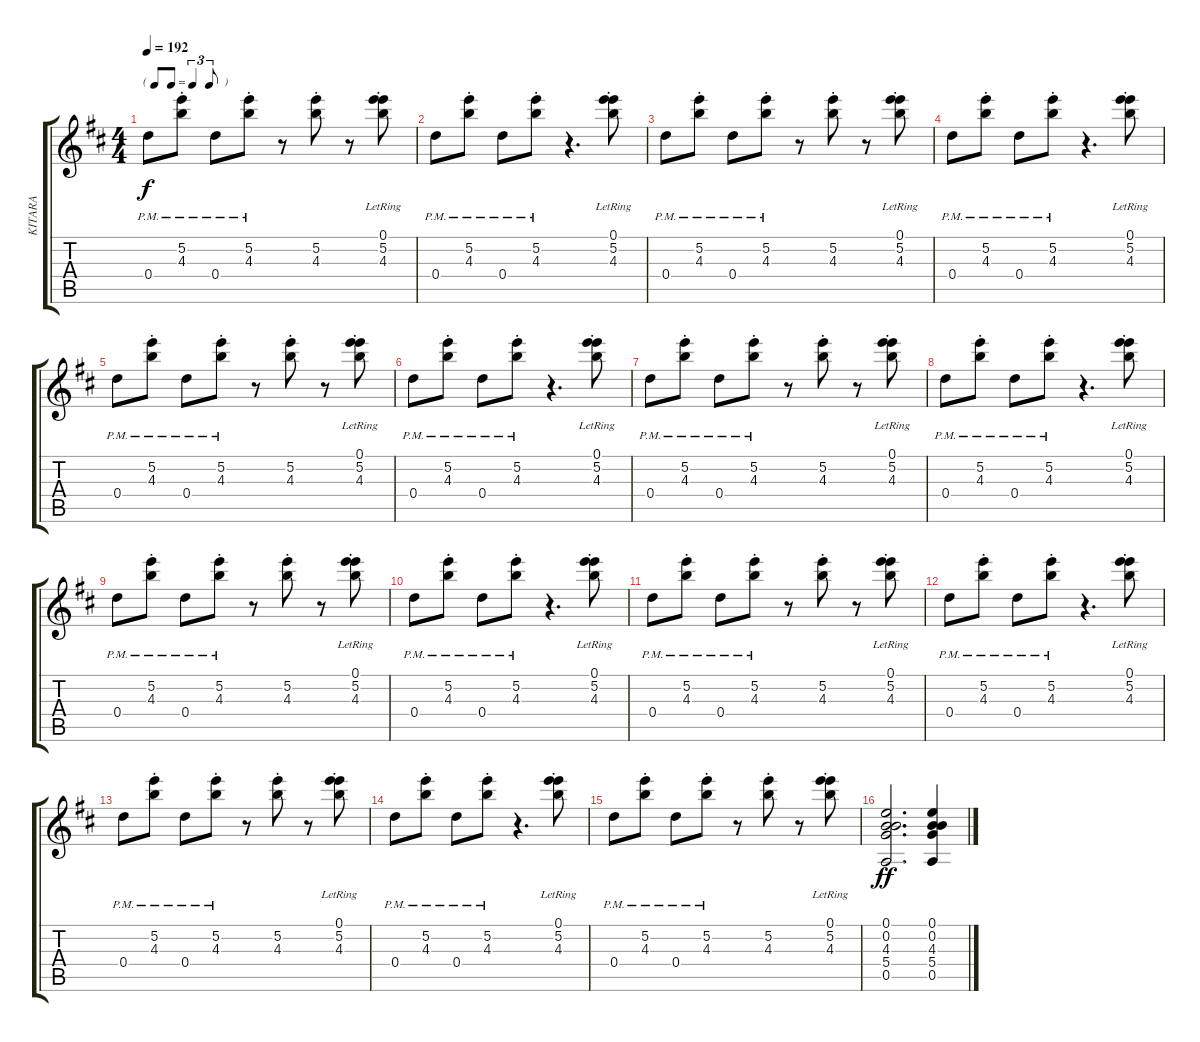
\track ("KITARA" "KITARA") {instrument electricguitarmuted}
\staff {score tabs}
\tuning (E4 B3 G3 D3 A2 E2) {hide}
\ts (4 4)
\tf triplet8th
\tempo 192
\clef g2
\ks d
0.4{pm}.8{ot 8vb dy f} (5.2{pm st} 4.3{pm}).8{ot 8vb} 0.4{pm}.8{ot 8vb} (5.2{pm st} 4.3{pm}).8{ot 8vb} r.8 (5.2{st} 4.3).8{ot 8vb} r.8 (0.1{st lr} 5.2{st lr} 4.3{lr}).8{ot 8vb} |
0.4{pm}.8{ot 8vb} (5.2{pm st} 4.3{pm}).8{ot 8vb} 0.4{pm}.8{ot 8vb} (5.2{pm st} 4.3{pm}).8{ot 8vb} r.4{d} (0.1{lr} 5.2{st lr} 4.3{lr}).8{ot 8vb} |
0.4{pm}.8{ot 8vb} (5.2{pm st} 4.3{pm}).8{ot 8vb} 0.4{pm}.8{ot 8vb} (5.2{pm st} 4.3{pm}).8{ot 8vb} r.8 (5.2{st} 4.3).8{ot 8vb} r.8 (0.1{st lr} 5.2{st lr} 4.3{lr}).8{ot 8vb} |
0.4{pm}.8{ot 8vb} (5.2{pm st} 4.3{pm}).8{ot 8vb} 0.4{pm}.8{ot 8vb} (5.2{pm st} 4.3{pm}).8{ot 8vb} r.4{d} (0.1{lr} 5.2{st lr} 4.3{lr}).8{ot 8vb} |
0.4{pm}.8{ot 8vb} (5.2{pm st} 4.3{pm}).8{ot 8vb} 0.4{pm}.8{ot 8vb} (5.2{pm st} 4.3{pm}).8{ot 8vb} r.8 (5.2{st} 4.3).8{ot 8vb} r.8 (0.1{st lr} 5.2{st lr} 4.3{lr}).8{ot 8vb} |
0.4{pm}.8{ot 8vb} (5.2{pm st} 4.3{pm}).8{ot 8vb} 0.4{pm}.8{ot 8vb} (5.2{pm st} 4.3{pm}).8{ot 8vb} r.4{d} (0.1{lr} 5.2{st lr} 4.3{lr}).8{ot 8vb} |
0.4{pm}.8{ot 8vb} (5.2{pm st} 4.3{pm}).8{ot 8vb} 0.4{pm}.8{ot 8vb} (5.2{pm st} 4.3{pm}).8{ot 8vb} r.8 (5.2{st} 4.3).8{ot 8vb} r.8 (0.1{st lr} 5.2{st lr} 4.3{lr}).8{ot 8vb} |
0.4{pm}.8{ot 8vb} (5.2{pm st} 4.3{pm}).8{ot 8vb} 0.4{pm}.8{ot 8vb} (5.2{pm st} 4.3{pm}).8{ot 8vb} r.4{d} (0.1{lr} 5.2{st lr} 4.3{lr}).8{ot 8vb} |
0.4{pm}.8{ot 8vb} (5.2{pm st} 4.3{pm}).8{ot 8vb} 0.4{pm}.8{ot 8vb} (5.2{pm st} 4.3{pm}).8{ot 8vb} r.8 (5.2{st} 4.3).8{ot 8vb} r.8 (0.1{st lr} 5.2{st lr} 4.3{lr}).8{ot 8vb} |
0.4{pm}.8{ot 8vb} (5.2{pm st} 4.3{pm}).8{ot 8vb} 0.4{pm}.8{ot 8vb} (5.2{pm st} 4.3{pm}).8{ot 8vb} r.4{d} (0.1{lr} 5.2{st lr} 4.3{lr}).8{ot 8vb} |
0.4{pm}.8{ot 8vb} (5.2{pm st} 4.3{pm}).8{ot 8vb} 0.4{pm}.8{ot 8vb} (5.2{pm st} 4.3{pm}).8{ot 8vb} r.8 (5.2{st} 4.3).8{ot 8vb} r.8 (0.1{st lr} 5.2{st lr} 4.3{lr}).8{ot 8vb} |
0.4{pm}.8{ot 8vb} (5.2{pm st} 4.3{pm}).8{ot 8vb} 0.4{pm}.8{ot 8vb} (5.2{pm st} 4.3{pm}).8{ot 8vb} r.4{d} (0.1{lr} 5.2{st lr} 4.3{lr}).8{ot 8vb} |
0.4{pm}.8{ot 8vb} (5.2{pm st} 4.3{pm}).8{ot 8vb} 0.4{pm}.8{ot 8vb} (5.2{pm st} 4.3{pm}).8{ot 8vb} r.8 (5.2{st} 4.3).8{ot 8vb} r.8 (0.1{st lr} 5.2{st lr} 4.3{lr}).8{ot 8vb} |
0.4{pm}.8{ot 8vb} (5.2{pm st} 4.3{pm}).8{ot 8vb} 0.4{pm}.8{ot 8vb} (5.2{pm st} 4.3{pm}).8{ot 8vb} r.4{d} (0.1{lr} 5.2{st lr} 4.3{lr}).8{ot 8vb} |
0.4{pm}.8{ot 8vb} (5.2{pm st} 4.3{pm}).8{ot 8vb} 0.4{pm}.8{ot 8vb} (5.2{pm st} 4.3{pm}).8{ot 8vb} r.8 (5.2{st} 4.3).8{ot 8vb} r.8 (0.1{st lr} 5.2{st lr} 4.3{lr}).8{ot 8vb} |
(0.1 0.2 4.3 5.4 0.5).2{d dy ff} (0.1 0.2 4.3 5.4 0.5).4
